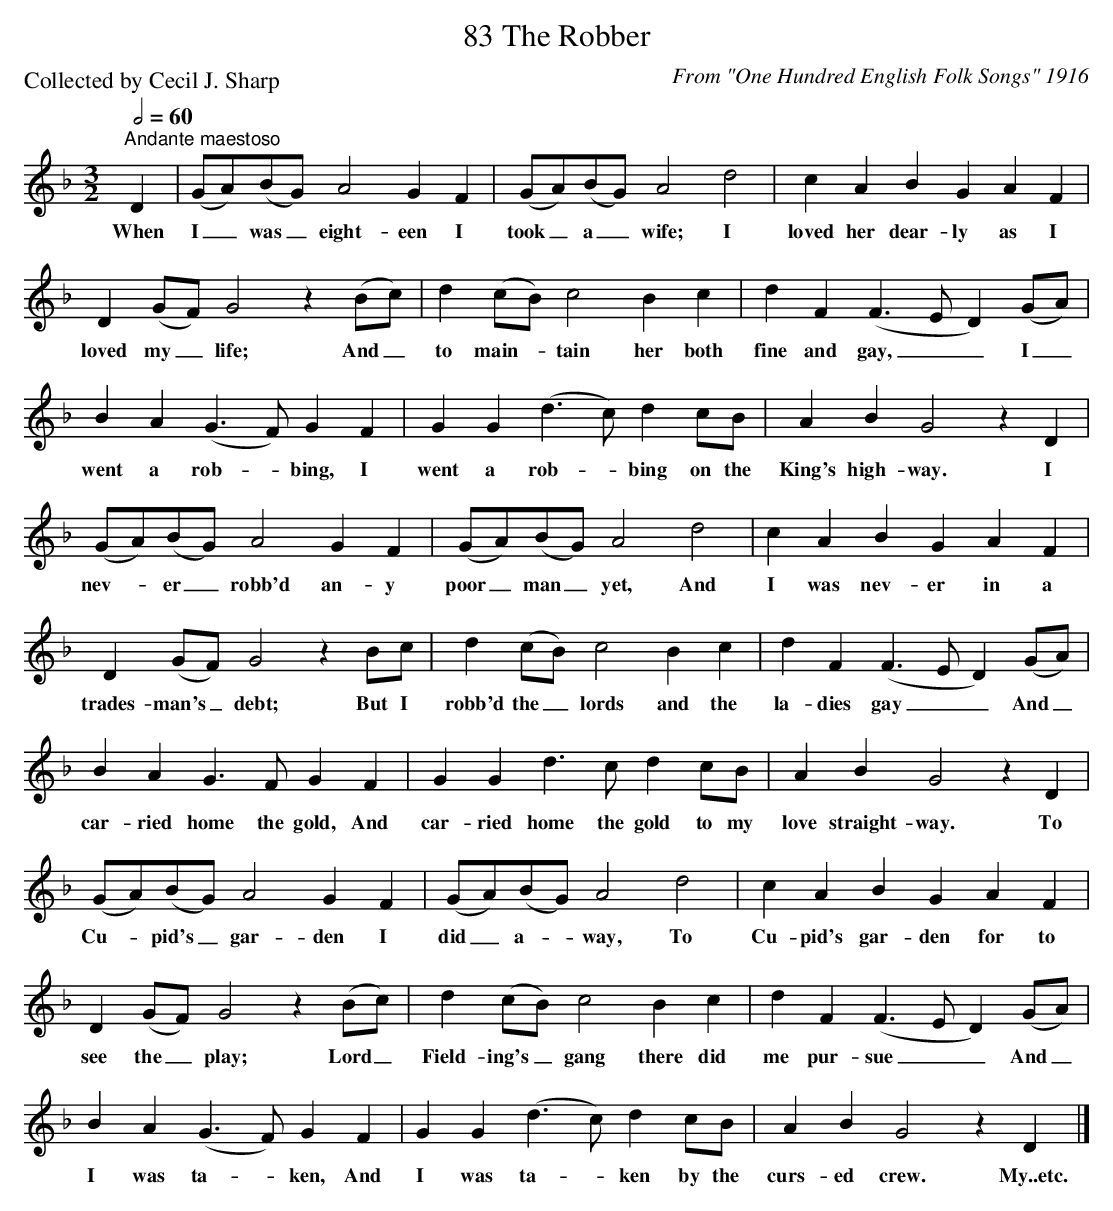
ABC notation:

X:1
T:83 The Robber
C:From "One Hundred English Folk Songs" 1916
P:Collected by Cecil J. Sharp
Q:1/2=60
L:1/4
M:3/2
K:Gdor
"^Andante maestoso" D | (G/A/)(B/G/) A2 G F | (G/A/)(B/G/) A2 d2 | c A B G A F |$
w: When|I _ was _ eight- een I|took _ a _ wife; I|loved her dear- ly as I|
D (G/F/) G2 z (B/c/) | d (c/B/) c2 B c | d F (F3/2 E/ D) (G/A/) |$ B A (G3/2 F/) G F |
w: loved my _ life; And _|to main- * tain her both|fine and gay, _ _ I _|went a rob- * bing, I|
G G (d3/2 c/) d c/B/ | A B G2 z D |$ (G/A/)(B/G/) A2 G F | (G/A/)(B/G/) A2 d2 | c A B G A F |$
w: went a rob- * bing on the|King's high- way. I|nev- * er _ robb'd an- y|poor _ man _ yet, And|I was nev- er in a|
D (G/F/) G2 z B/c/ | d (c/B/) c2 B c | d F (F3/2 E/ D) (G/A/) |$ B A G3/2 F/ G F |
w: trades- man's _ debt; But I|robb'd the _ lords and the|la- dies gay _ _ And _|car- ried home the gold, And|
G G d3/2 c/ d c/B/ | A B G2 z D |$ (G/A/)(B/G/) A2 G F | (G/A/)(B/G/) A2 d2 | c A B G A F |$
w: car- ried home the gold to my|love straight- way. To|Cu- * pid's _ gar- den I|did _ a- * way, To|Cu- pid's gar- den for to|
D (G/F/) G2 z (B/c/) | d (c/B/) c2 B c | d F (F3/2 E/ D) (G/A/) |$ B A (G3/2 F/) G F |
w: see the _ play; Lord _|Field- ing's _ gang there did|me pur- sue _ _ And _|I was ta- * ken, And|
G G (d3/2 c/) d c/B/ | A B G2 z D |]
w: I was ta- * ken by the|curs- ed crew. My..etc.|
